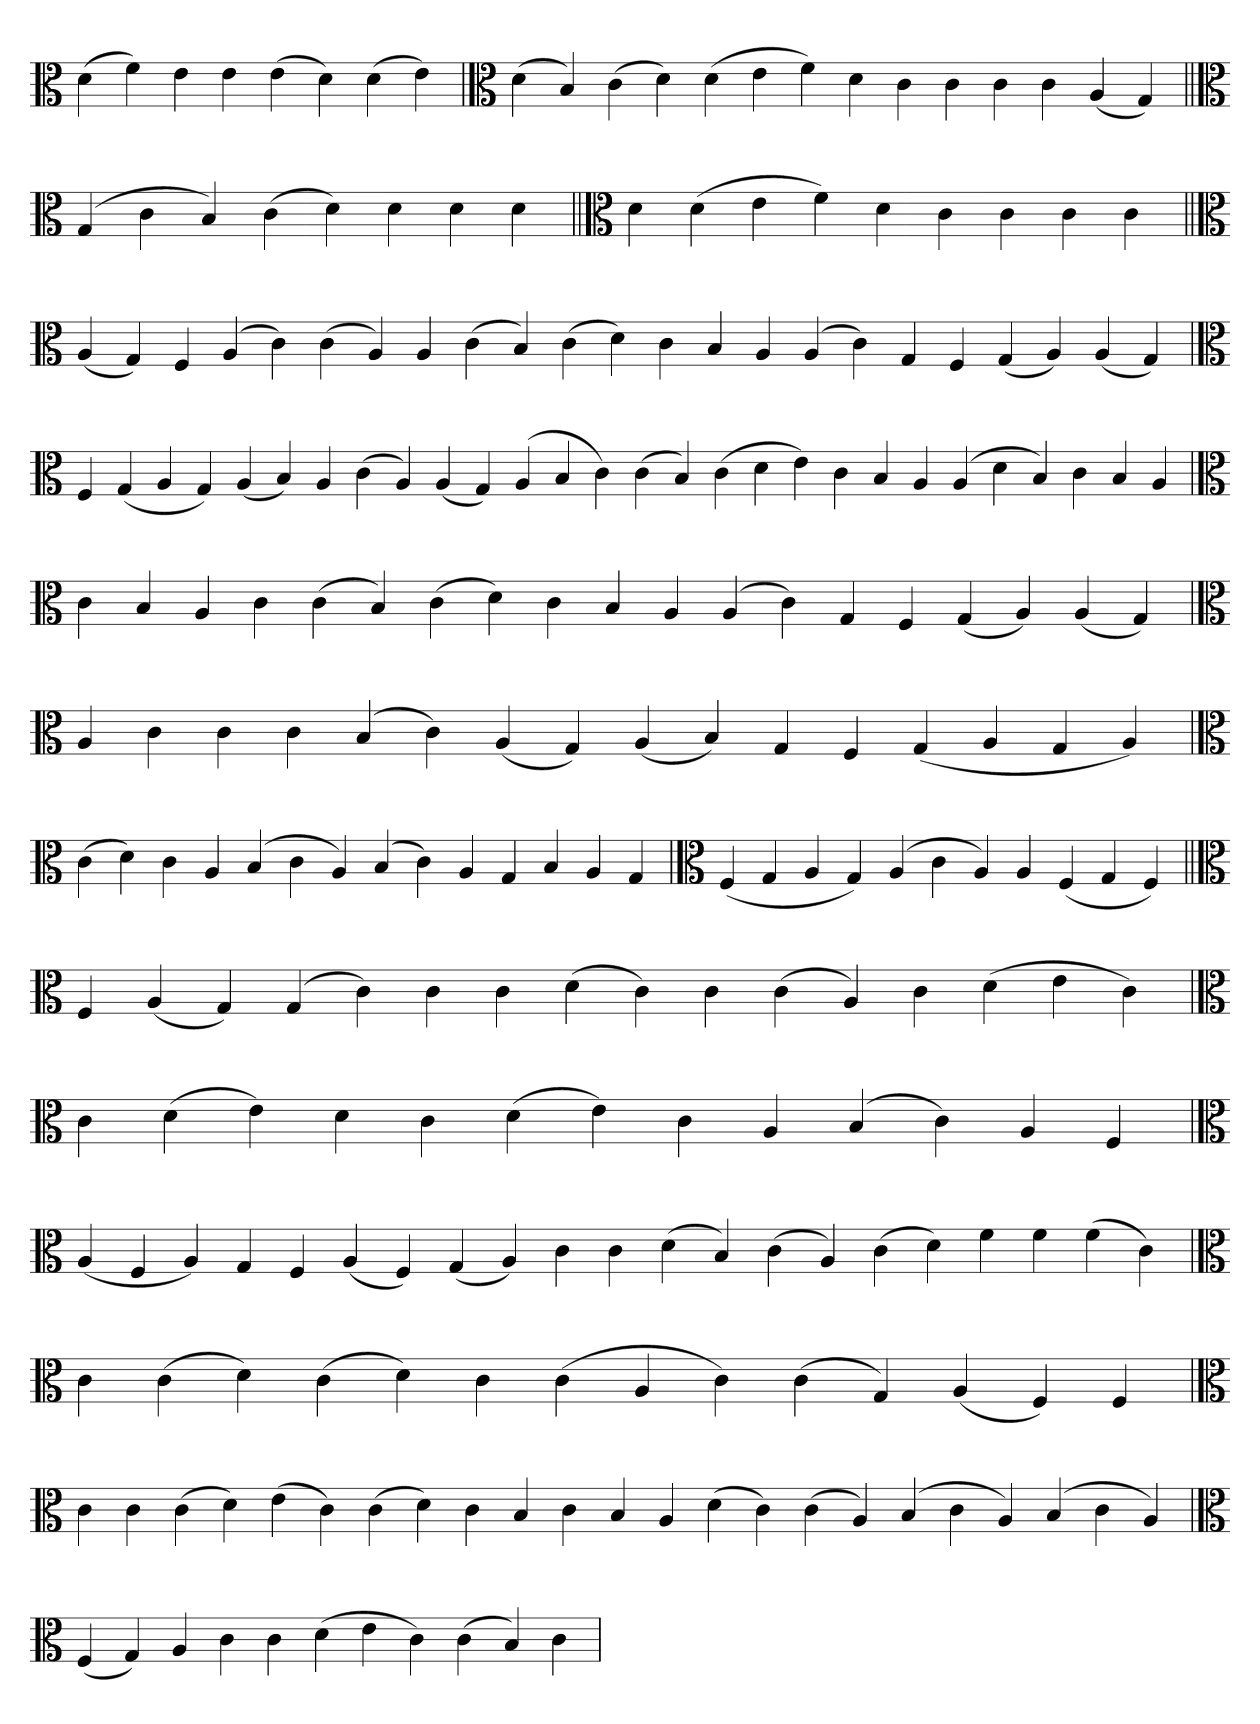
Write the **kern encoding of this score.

**kern
*part1
*staff1
*clefC3
=
(4d
4f)
4e
4e
(4e
4d)
(4d
4e)
=
*clefC3
(4d
4B)
(4c
4d)
(4d
4e
4f)
4d
4c
4c
4c
4c
(4A
4G)
=||
*clefC3
(4G
4c
4B)
(4c
4d)
4d
4d
4d
=||
*clefC3
4d
(4d
4e
4f)
4d
4c
4c
4c
4c
=||
*clefC3
(4A
4G)
4F
(4A
4c)
(4c
4A)
4A
(4c
4B)
(4c
4d)
4c
4B
4A
(4A
4c)
4G
4F
(4G
4A)
(4A
4G)
='
*clefC3
4F
(4G
4A
4G)
(4A
4B)
4A
(4c
4A)
(4A
4G)
(4A
4B
4c)
(4c
4B)
(4c
4d
4e)
4c
4B
4A
(4A
4d
4B)
4c
4B
4A
=
*clefC3
4c
4B
4A
4c
(4c
4B)
(4c
4d)
4c
4B
4A
(4A
4c)
4G
4F
(4G
4A)
(4A
4G)
=`
*clefC3
4A
4c
4c
4c
(4B
4c)
(4A
4G)
(4A
4B)
4G
4F
(4G
4A
4G
4A)
=`
*clefC3
(4c
4d)
4c
4A
(4B
4c
4A)
(4B
4c)
4A
4G
4B
4A
4G
=`
*clefC3
(4F
4G
4A
4G)
(4A
4c
4A)
4A
(4F
4G
4F)
=||
*clefC3
4F
(4A
4G)
(4G
4c)
4c
4c
(4d
4c)
4c
(4c
4A)
4c
(4d
4e
4c)
=`
*clefC3
4c
(4d
4e)
4d
4c
(4d
4e)
4c
4A
(4B
4c)
4A
4F
='
*clefC3
(4A
4F
4A)
4G
4F
(4A
4F)
(4G
4A)
4c
4c
(4d
4B)
(4c
4A)
(4c
4d)
4f
4f
(4f
4c)
='
*clefC3
4c
(4c
4d)
(4c
4d)
4c
(4c
4A
4c)
(4c
4G)
(4A
4F)
4F
=
*clefC3
4c
4c
(4c
4d)
(4e
4c)
(4c
4d)
4c
4B
4c
4B
4A
(4d
4c)
(4c
4A)
(4B
4c
4A)
(4B
4c
4A)
=`
*clefC3
(4F
4G)
4A
4c
4c
(4d
4e
4c)
(4c
4B)
4c
='
*-
